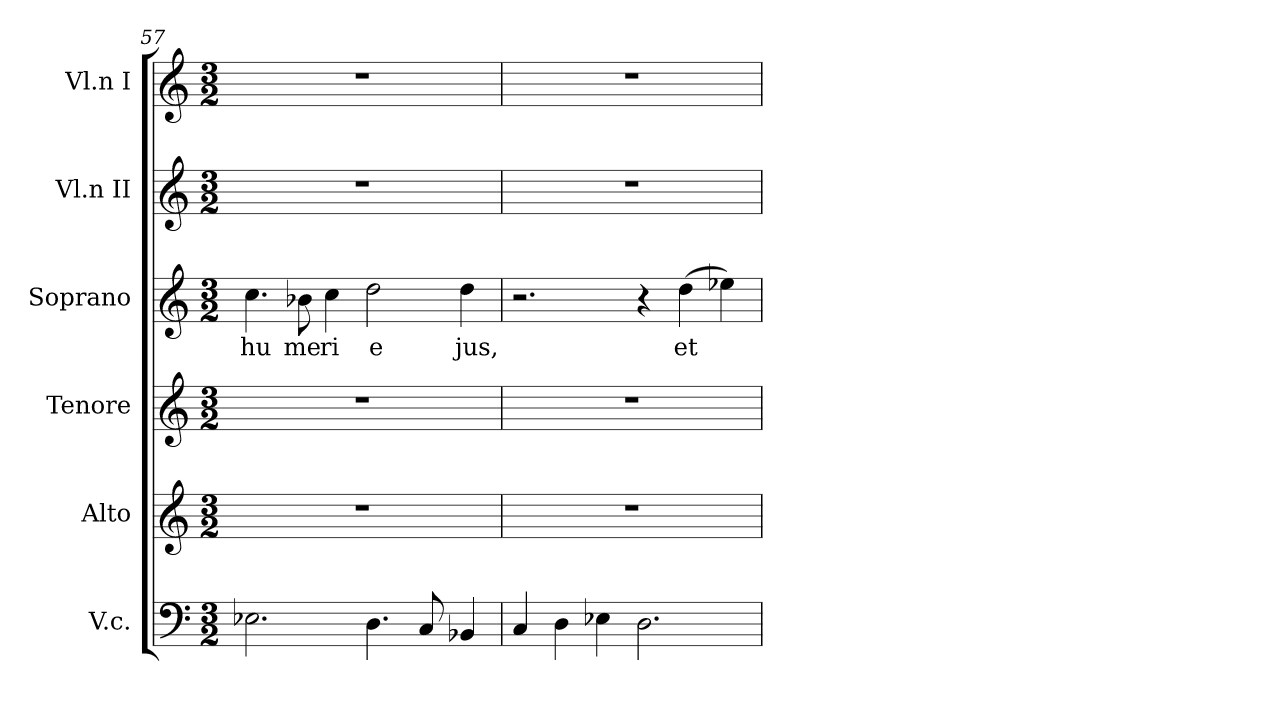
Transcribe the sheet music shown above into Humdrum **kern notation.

**kern	**kern	**kern	**kern	**text	**kern	**kern
*part6	*part5	*part4	*part3	*part3	*part2	*part1
*staff6	*staff5	*staff4	*staff3	*staff3	*staff2	*staff1
*I"V.c.	*I"Alto	*I"Tenore	*I"Soprano	*	*I"Vl.n II	*I"Vl.n I
*I'V.c.	*I'Alto	*I'Tenore	*I'Soprano	*	*I'Vl.n II	*I'Vl.n I
*clefF4	*clefG2	*clefG2	*clefG2	*	*clefG2	*clefG2
*k[]	*k[]	*k[]	*k[]	*	*k[]	*k[]
*C:	*C:	*C:	*C:	*	*C:	*C:
*M3/2	*M3/2	*M3/2	*M3/2	*	*M3/2	*M3/2
=57	=57	=57	=57	=57	=57	=57
!	!	!	!	!LO:LY:b	!	!
2.E-X\	1.r	1.r	4.cc\	hu	1.r	1.r
!	!	!	!	!LO:LY:b	!	!
.	.	.	8b-X\	me	.	.
!	!	!	!	!LO:LY:b	!	!
.	.	.	4cc\	ri	.	.
!	!	!	!	!LO:LY:b	!	!
4.D\	.	.	2dd\	e	.	.
8C/	.	.	.	.	.	.
!	!	!	!	!LO:LY:b	!	!
4BB-X/	.	.	4dd\	jus,	.	.
=58	=58	=58	=58	=58	=58	=58
4C/	1.r	1.r	2.r	.	1.r	1.r
4D\	.	.	.	.	.	.
4E-X\	.	.	.	.	.	.
2.D\	.	.	4r	.	.	.
!	!	!	!	!LO:LY:b	!	!
.	.	.	(>4dd\	et	.	.
.	.	.	4ee-X\)	.	.	.
=	=	=	=	=	=	=
*-	*-	*-	*-	*-	*-	*-
